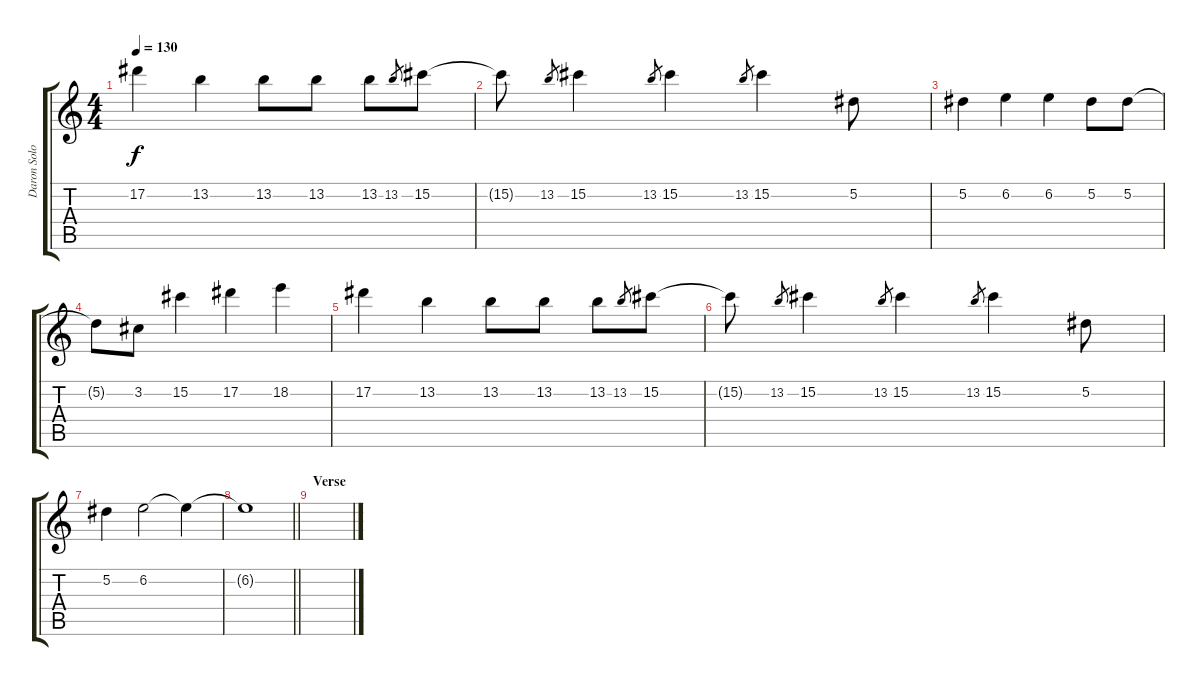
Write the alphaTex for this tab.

\track ("Daron Solo" "Daron Solo") {instrument overdrivenguitar}
\staff {score tabs}
\tuning (Eb4 Bb3 Gb3 Db3 Ab2 Db2) {hide}
\ts (4 4)
\tempo 130
\clef g2
\ks c
17.2.4{dy f} 13.2.4 13.2.8 13.2.8 13.2.8 13.2.8{gr} 15.2.8 |
15.2{t}.8 13.2.8{gr} 15.2.4 13.2.8{gr} 15.2.4 13.2.8{gr} 15.2.4 5.2.8 |
5.2.4 6.2.4 6.2.4 5.2.8 5.2.8 |
5.2{t}.8 3.2.8 15.2.4 17.2.4 18.2.4 |
17.2.4 13.2.4 13.2.8 13.2.8 13.2.8 13.2.8{gr} 15.2.8 |
15.2{t}.8 13.2.8{gr} 15.2.4 13.2.8{gr} 15.2.4 13.2.8{gr} 15.2.4 5.2.8 |
5.2.4 6.2.2{volume 4} 6.2{t}.4 |
\barLineRight lightlight
6.2{t}.1 |
\section ("" "Verse")
